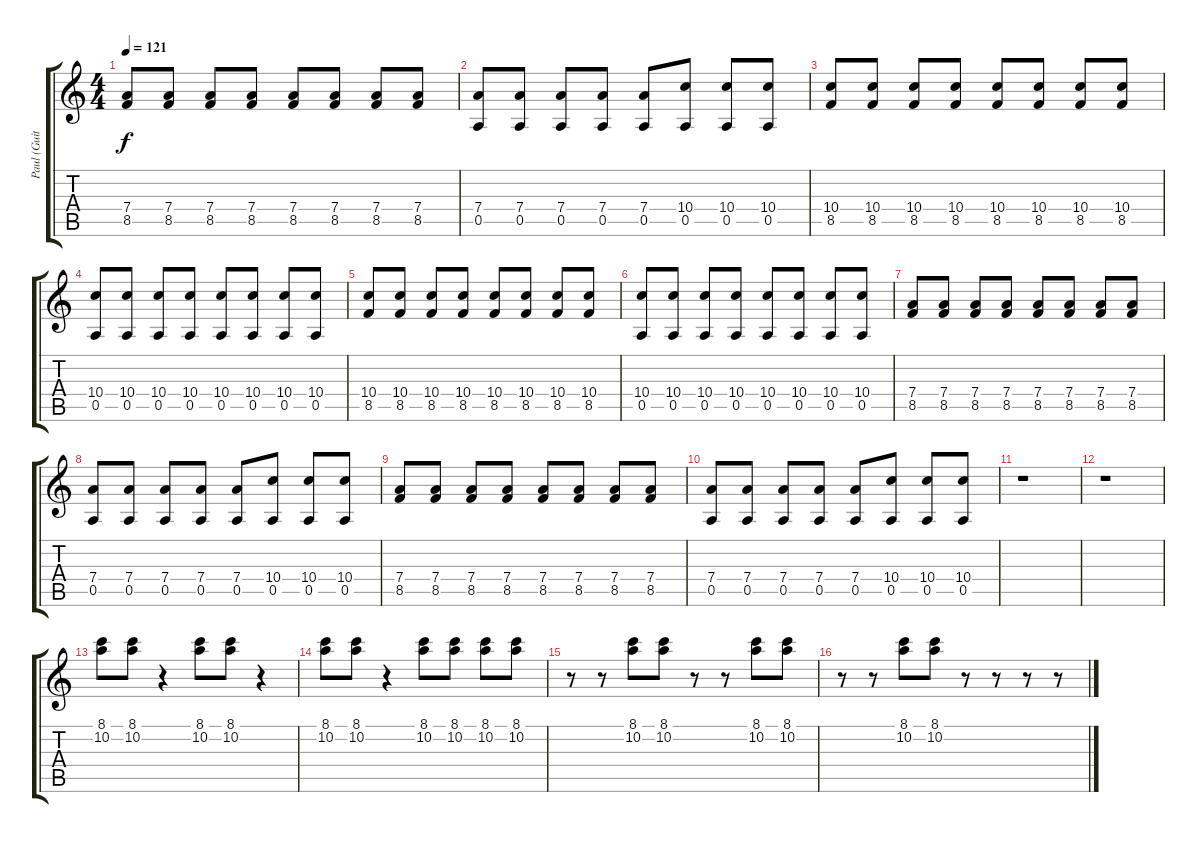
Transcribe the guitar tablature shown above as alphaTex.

\track ("Paul (Guitar)" "Paul (Guit") {instrument overdrivenguitar}
\staff {score tabs}
\tuning (E4 B3 G3 D3 A2 E2) {hide}
\ts (4 4)
\tempo 121
\clef g2
\ks c
(7.4 8.5).8{dy f} (7.4 8.5).8 (7.4 8.5).8 (7.4 8.5).8 (7.4 8.5).8 (7.4 8.5).8 (7.4 8.5).8 (7.4 8.5).8 |
(7.4 0.5).8 (7.4 0.5).8 (7.4 0.5).8 (7.4 0.5).8 (7.4 0.5).8 (10.4 0.5).8 (10.4 0.5).8 (10.4 0.5).8 |
(10.4 8.5).8 (10.4 8.5).8 (10.4 8.5).8 (10.4 8.5).8 (10.4 8.5).8 (10.4 8.5).8 (10.4 8.5).8 (10.4 8.5).8 |
(10.4 0.5).8 (10.4 0.5).8 (10.4 0.5).8 (10.4 0.5).8 (10.4 0.5).8 (10.4 0.5).8 (10.4 0.5).8 (10.4 0.5).8 |
(10.4 8.5).8 (10.4 8.5).8 (10.4 8.5).8 (10.4 8.5).8 (10.4 8.5).8 (10.4 8.5).8 (10.4 8.5).8 (10.4 8.5).8 |
(10.4 0.5).8 (10.4 0.5).8 (10.4 0.5).8 (10.4 0.5).8 (10.4 0.5).8 (10.4 0.5).8 (10.4 0.5).8 (10.4 0.5).8 |
(7.4 8.5).8 (7.4 8.5).8 (7.4 8.5).8 (7.4 8.5).8 (7.4 8.5).8 (7.4 8.5).8 (7.4 8.5).8 (7.4 8.5).8 |
(7.4 0.5).8 (7.4 0.5).8 (7.4 0.5).8 (7.4 0.5).8 (7.4 0.5).8 (10.4 0.5).8 (10.4 0.5).8 (10.4 0.5).8 |
(7.4 8.5).8 (7.4 8.5).8 (7.4 8.5).8 (7.4 8.5).8 (7.4 8.5).8 (7.4 8.5).8 (7.4 8.5).8 (7.4 8.5).8 |
(7.4 0.5).8 (7.4 0.5).8 (7.4 0.5).8 (7.4 0.5).8 (7.4 0.5).8 (10.4 0.5).8 (10.4 0.5).8 (10.4 0.5).8 |
r.1 |
r.1 |
(8.1 10.2).8 (8.1 10.2).8 r.4 (8.1 10.2).8 (8.1 10.2).8 r.4 |
(8.1 10.2).8 (8.1 10.2).8 r.4 (8.1 10.2).8 (8.1 10.2).8 (8.1 10.2).8 (8.1 10.2).8 |
r.8 r.8 (8.1 10.2).8 (8.1 10.2).8 r.8 r.8 (8.1 10.2).8 (8.1 10.2).8 |
r.8 r.8 (8.1 10.2).8 (8.1 10.2).8 r.8 r.8 r.8 r.8
